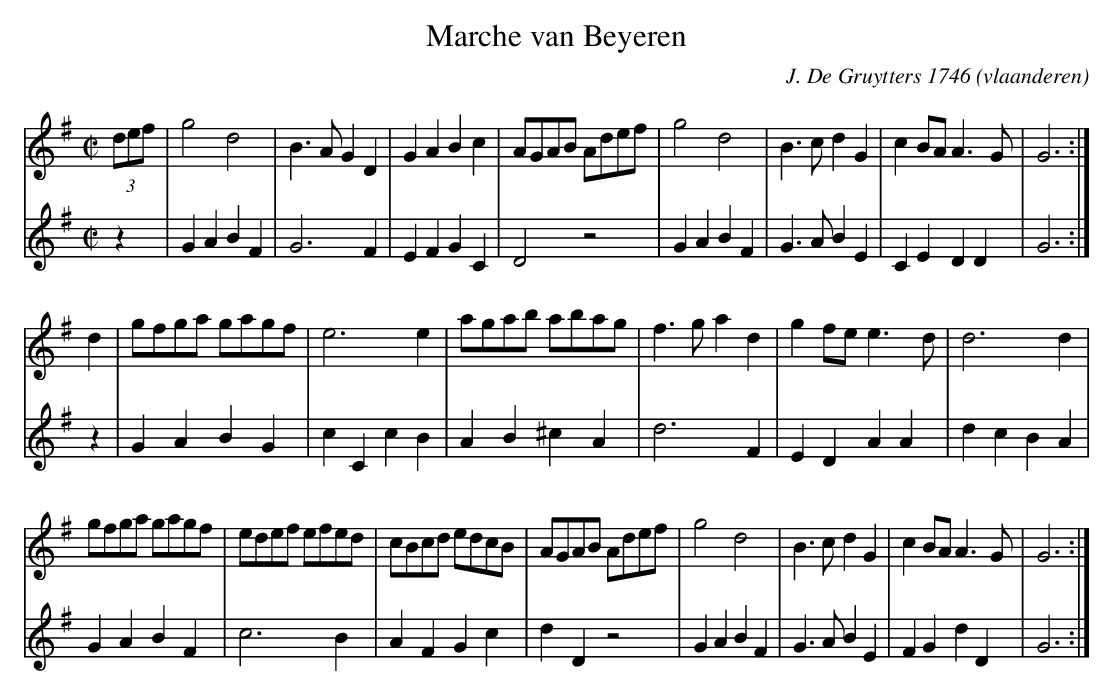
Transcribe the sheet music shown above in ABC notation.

X:1
T:Marche van Beyeren
O:vlaanderen
C:J. De Gruytters 1746
L:1/8
M:C|
K:G
(3def | g4 d4 | B3 A G2 D2 | G2 A2 B2 c2 | AGAB Adef | g4 d4 | B3 c d2 G2 | c2 BA A3 G | G6 :|
d2 | gfga gagf | e6 e2 | agab abag | f3 g a2 d2 | g2 fe e3 d | d6 d2 |
gfga gagf | edef efed | cBcd edcB | AGAB Adef | g4 d4 | B3 c d2 G2 | c2 BA A3 G | G6 :|
V:2
L:1/4
z | GABF | G3 F | EFGC | D2 z2 | GABF | G>ABE | CEDD | G3 :|
z | GABG | cCcB |AB^cA |d3 F |ED AA | dcBA |
GABF | c3 B | AFGc |d D z2 | GABF | G>ABE | FG dD | G3 :|
